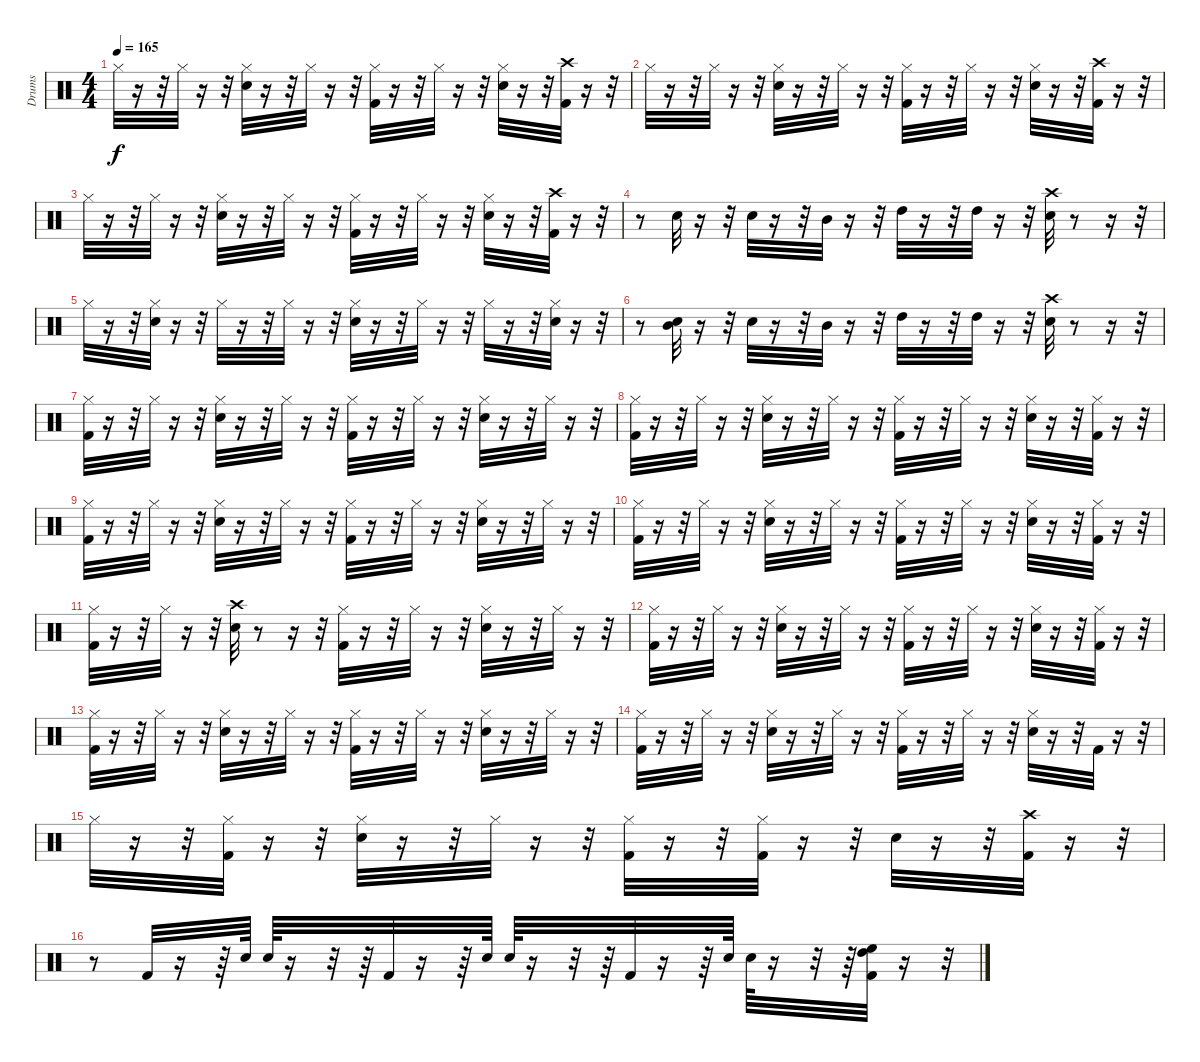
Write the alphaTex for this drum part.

\track ("Drums" "Drums") {instrument percussion}
\staff {score}
\articulation defaults
\ts (4 4)
\tempo 165
\clef neutral
\ks c "Hi-Hat (closed)".32{dy f}
r.16 r.32 "Hi-Hat (closed)".32 r.16 r.32 ("Snare (hit) 2" "Hi-Hat (closed)").32 r.16 r.32 "Hi-Hat (closed)".32 r.16 r.32 ("Hi-Hat (closed)" "Kick (hit) 2").32 r.16 r.32 "Hi-Hat (closed)".32 r.16 r.32 ("Snare (hit) 2" "Hi-Hat (closed)").32 r.16 r.32 ("Crash high (hit)" "Kick (hit) 2").32 r.16 r.32 |
"Hi-Hat (closed)".32 r.16 r.32 "Hi-Hat (closed)".32 r.16 r.32 ("Snare (hit) 2" "Hi-Hat (closed)").32 r.16 r.32 "Hi-Hat (closed)".32 r.16 r.32 ("Hi-Hat (closed)" "Kick (hit) 2").32 r.16 r.32 "Hi-Hat (closed)".32 r.16 r.32 ("Snare (hit) 2" "Hi-Hat (closed)").32 r.16 r.32 ("Crash high (hit)" "Kick (hit) 2").32 r.16 r.32 |
"Hi-Hat (closed)".32 r.16 r.32 "Hi-Hat (closed)".32 r.16 r.32 ("Snare (hit) 2" "Hi-Hat (closed)").32 r.16 r.32 "Hi-Hat (closed)".32 r.16 r.32 ("Hi-Hat (closed)" "Kick (hit) 2").32 r.16 r.32 "Hi-Hat (closed)".32 r.16 r.32 ("Snare (hit) 2" "Hi-Hat (closed)").32 r.16 r.32 ("Crash high (hit)" "Kick (hit) 2").32 r.16 r.32 |
r.8 "Snare (hit) 2".32 r.16 r.32 "Snare (hit) 2".32 r.16 r.32 "Mid Tom (hit)".32 r.16 r.32 "High Tom (hit)".32 r.16 r.32 "High Tom (hit)".32 r.16 r.32 ("Crash high (hit)" "Snare (hit) 2").32 r.8 r.16 r.32 |
"Hi-Hat (closed)".32 r.16 r.32 ("Snare (hit) 2" "Hi-Hat (closed)").32 r.16 r.32 "Hi-Hat (closed)".32 r.16 r.32 "Hi-Hat (closed)".32 r.16 r.32 ("Snare (hit) 2" "Hi-Hat (closed)").32 r.16 r.32 "Hi-Hat (closed)".32 r.16 r.32 "Hi-Hat (closed)".32 r.16 r.32 ("Snare (hit) 2" "Hi-Hat (closed)").32 r.16 r.32 |
r.8 ("Mid Tom (hit)" "Snare (hit) 2").32 r.16 r.32 "Snare (hit) 2".32 r.16 r.32 "Mid Tom (hit)".32 r.16 r.32 "High Tom (hit)".32 r.16 r.32 "High Tom (hit)".32 r.16 r.32 ("Crash high (hit)" "Snare (hit) 2").32 r.8 r.16 r.32 |
("Kick (hit) 2" "Hi-Hat (closed)").32 r.16 r.32 "Hi-Hat (closed)".32 r.16 r.32 ("Snare (hit) 2" "Hi-Hat (closed)").32 r.16 r.32 "Hi-Hat (closed)".32 r.16 r.32 ("Hi-Hat (closed)" "Kick (hit) 2").32 r.16 r.32 "Hi-Hat (closed)".32 r.16 r.32 ("Hi-Hat (closed)" "Snare (hit) 2").32 r.16 r.32 "Hi-Hat (closed)".32 r.16 r.32 |
("Kick (hit) 2" "Hi-Hat (closed)").32 r.16 r.32 "Hi-Hat (closed)".32 r.16 r.32 ("Snare (hit) 2" "Hi-Hat (closed)").32 r.16 r.32 "Hi-Hat (closed)".32 r.16 r.32 ("Hi-Hat (closed)" "Kick (hit) 2").32 r.16 r.32 "Hi-Hat (closed)".32 r.16 r.32 ("Snare (hit) 2" "Hi-Hat (closed)").32 r.16 r.32 ("Kick (hit) 2" "Hi-Hat (closed)").32 r.16 r.32 |
("Kick (hit) 2" "Hi-Hat (closed)").32 r.16 r.32 "Hi-Hat (closed)".32 r.16 r.32 ("Snare (hit) 2" "Hi-Hat (closed)").32 r.16 r.32 "Hi-Hat (closed)".32 r.16 r.32 ("Kick (hit) 2" "Hi-Hat (closed)").32 r.16 r.32 "Hi-Hat (closed)".32 r.16 r.32 ("Snare (hit) 2" "Hi-Hat (closed)").32 r.16 r.32 "Hi-Hat (closed)".32 r.16 r.32 |
("Kick (hit) 2" "Hi-Hat (closed)").32 r.16 r.32 "Hi-Hat (closed)".32 r.16 r.32 ("Snare (hit) 2" "Hi-Hat (closed)").32 r.16 r.32 "Hi-Hat (closed)".32 r.16 r.32 ("Hi-Hat (closed)" "Kick (hit) 2").32 r.16 r.32 "Hi-Hat (closed)".32 r.16 r.32 ("Snare (hit) 2" "Hi-Hat (closed)").32 r.16 r.32 ("Kick (hit) 2" "Hi-Hat (closed)").32 r.16 r.32 |
("Kick (hit) 2" "Hi-Hat (closed)").32 r.16 r.32 "Hi-Hat (closed)".32 r.16 r.32 ("Crash high (hit)" "Snare (hit) 2").32 r.8 r.16 r.32 ("Hi-Hat (closed)" "Kick (hit) 2").32 r.16 r.32 "Hi-Hat (closed)".32 r.16 r.32 ("Snare (hit) 2" "Hi-Hat (closed)").32 r.16 r.32 "Hi-Hat (closed)".32 r.16 r.32 |
("Hi-Hat (closed)" "Kick (hit) 2").32 r.16 r.32 "Hi-Hat (closed)".32 r.16 r.32 ("Snare (hit) 2" "Hi-Hat (closed)").32 r.16 r.32 "Hi-Hat (closed)".32 r.16 r.32 ("Hi-Hat (closed)" "Kick (hit) 2").32 r.16 r.32 "Hi-Hat (closed)".32 r.16 r.32 ("Snare (hit) 2" "Hi-Hat (closed)").32 r.16 r.32 ("Hi-Hat (closed)" "Kick (hit) 2").32 r.16 r.32 |
("Kick (hit) 2" "Hi-Hat (closed)").32 r.16 r.32 "Hi-Hat (closed)".32 r.16 r.32 ("Snare (hit) 2" "Hi-Hat (closed)").32 r.16 r.32 "Hi-Hat (closed)".32 r.16 r.32 ("Hi-Hat (closed)" "Kick (hit) 2").32 r.16 r.32 "Hi-Hat (closed)".32 r.16 r.32 ("Hi-Hat (closed)" "Snare (hit) 2").32 r.16 r.32 "Hi-Hat (closed)".32 r.16 r.32 |
("Kick (hit) 2" "Hi-Hat (closed)").32 r.16 r.32 "Hi-Hat (closed)".32 r.16 r.32 ("Snare (hit) 2" "Hi-Hat (closed)").32 r.16 r.32 "Hi-Hat (closed)".32 r.16 r.32 ("Hi-Hat (closed)" "Kick (hit) 2").32 r.16 r.32 "Hi-Hat (closed)".32 r.16 r.32 ("Snare (hit) 2" "Hi-Hat (closed)").32 r.16 r.32 "Kick (hit) 2".32 r.16 r.32 |
"Hi-Hat (closed)".32 r.16 r.32 ("Kick (hit) 2" "Hi-Hat (closed)").32 r.16 r.32 ("Snare (hit) 2" "Hi-Hat (closed)").32 r.16 r.32 "Hi-Hat (closed)".32 r.16 r.32 ("Hi-Hat (closed)" "Kick (hit) 2").32 r.16 r.32 ("Hi-Hat (closed)" "Kick (hit) 2").32 r.16 r.32 "Snare (hit) 2".32 r.16 r.32 ("Crash high (hit)" "Kick (hit) 2").32 r.16 r.32 |
r.8 "Kick (hit) 2".32 r.16 r.64 "Snare (hit) 2".64 "Snare (hit) 2".64 r.16 r.32 r.64 "Kick (hit) 2".32 r.16 r.64 "Snare (hit) 2".64 "Snare (hit) 2".64 r.16 r.32 r.64 "Kick (hit) 2".32 r.16 r.64 "Snare (hit) 2".64 "Snare (hit) 2".64 r.16 r.32 r.64 ("High Tom (hit)" "High Floor Tom (hit)" "Kick (hit) 2").32 r.16 r.32
